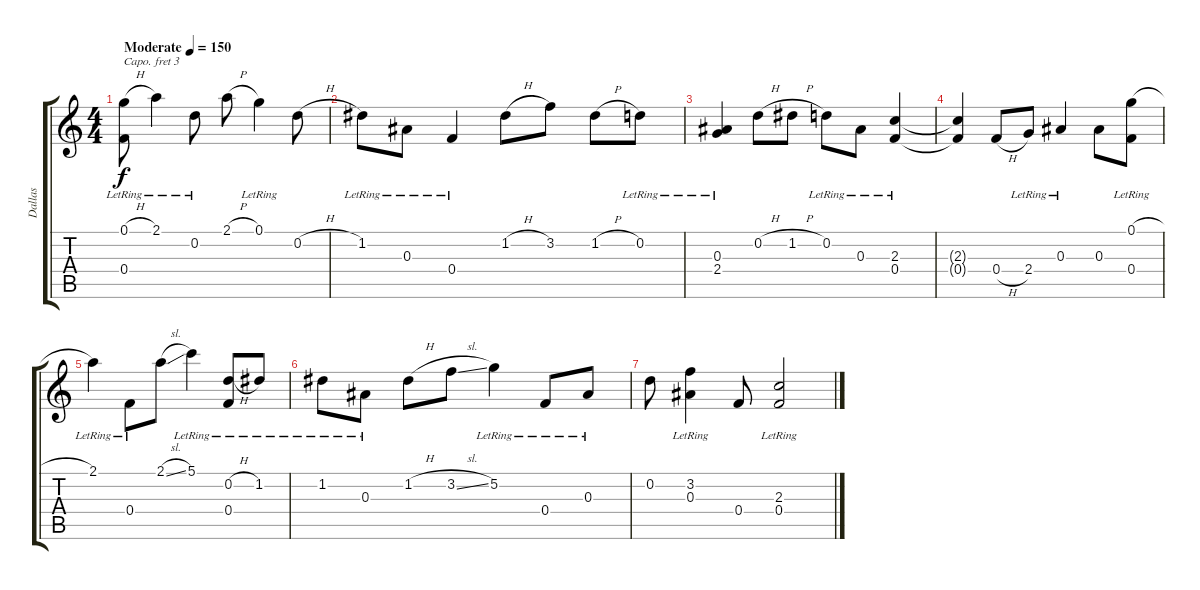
\track ("Dallas" "Dallas") {instrument acousticguitarsteel}
\staff {score tabs}
\capo 3
\tuning (E4 B3 G3 D3 A2 E2) {hide}
\ts (4 4)
\tempo (150 "Moderate")
\clef g2
\ks c
(0.1{h lr} 0.4).8{dy f instrument acousticguitarsteel} 2.1{lr}.4 0.2{lr}.8 2.1{h}.8 0.1{lr}.4 0.2{h}.8 |
1.2{lr}.8 0.3{lr}.8 0.4{lr}.4 1.2{h}.8 3.2.8 1.2{h}.8 0.2{lr}.8 |
(0.3{lr} 2.4).4 0.2{h}.8 1.2{h}.8 0.2{lr}.8 0.3{lr}.8 (2.3{lr} 0.4).4 |
(2.3{t} 0.4{t}).4 0.4{h}.8 2.4{lr}.8 0.3{lr}.4 0.3.8 (0.1{h lr} 0.4).8 |
2.1{lr}.4 0.4{lr}.8 2.1{sl}.8 5.1{lr}.4 (0.2{h} 0.4{lr}).8 1.2{lr}.8 |
1.2{lr}.8 0.3{lr}.8 1.2{h}.8 3.2{sl}.8 5.2{lr}.4 0.4{lr}.8 0.3{lr}.8 |
0.2.8 (3.2{lr} 0.3).4 0.4.8 (2.3{lr} 0.4).2
